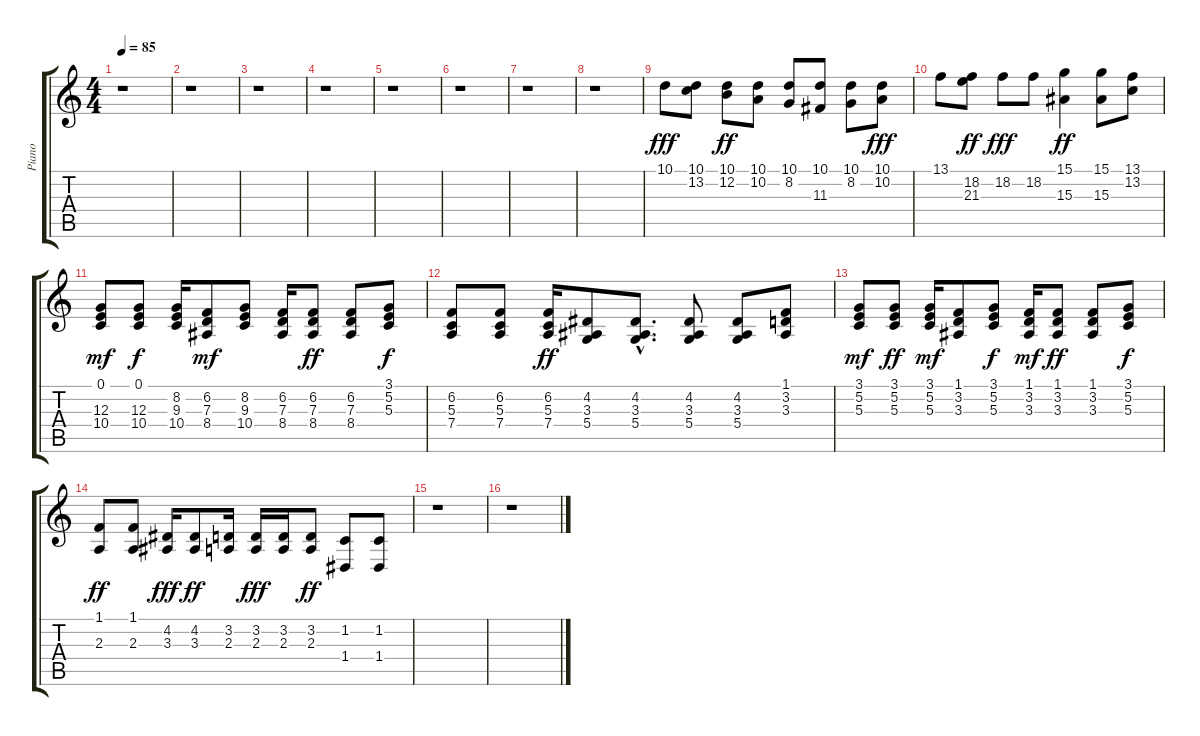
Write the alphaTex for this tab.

\track ("Piano " "Piano ") {instrument acousticgrandpiano}
\staff {score tabs}
\tuning (E4 B3 G3 D3 A2 E2) {hide}
\ts (4 4)
\tempo 85
\clef g2
\ks c
r.1{dy fff} |
r.1 |
r.1 |
r.1 |
r.1 |
r.1 |
r.1 |
r.1 |
10.1.8{balance 8} (10.1 13.2).8 (10.1 12.2).8{dy ff} (10.1 10.2).8 (10.1 8.2).8 (10.1 11.3).8 (10.1 8.2).8 (10.1 10.2).8{dy fff} |
13.1.8 (18.2 21.3).8{dy ff} 18.2.8{dy fff} 18.2.8 (15.1 15.3).4{dy ff} (15.1 15.3).8 (13.1 13.2).8 |
(0.1 12.3 10.4).8{dy mf} (0.1 12.3 10.4).8{dy f} (8.2 9.3 10.4).16 (6.2 7.3 8.4).8{dy mf} (8.2 9.3 10.4).8 (6.2 7.3 8.4).16 (6.2 7.3 8.4).8{dy ff} (6.2 7.3 8.4).8 (3.1 5.2 5.3).8{dy f} |
(6.2 5.3 7.4).8 (6.2 5.3 7.4).8 (6.2 5.3 7.4).16{dy ff} (4.2 3.3 5.4).8 (4.2{hac} 3.3{hac} 5.4{hac}).8{d} (4.2 3.3 5.4).8 (4.2 3.3 5.4).8 (1.1 3.2 3.3).8 |
(3.1 5.2 5.3).8{dy mf} (3.1 5.2 5.3).8{dy ff} (3.1 5.2 5.3).16{dy mf} (1.1 3.2 3.3).8 (3.1 5.2 5.3).8{dy f} (1.1 3.2 3.3).16{dy mf} (1.1 3.2 3.3).8{dy ff} (1.1 3.2 3.3).8 (3.1 5.2 5.3).8{dy f} |
(1.1 2.3).8{dy ff} (1.1 2.3).8 (4.2 3.3).16{dy fff} (4.2 3.3).8{dy ff} (3.2 2.3).16 (3.2 2.3).16{dy fff} (3.2 2.3).16 (3.2 2.3).8{dy ff} (1.2 1.4).8 (1.2 1.4).8 |
r.1 |
r.1
